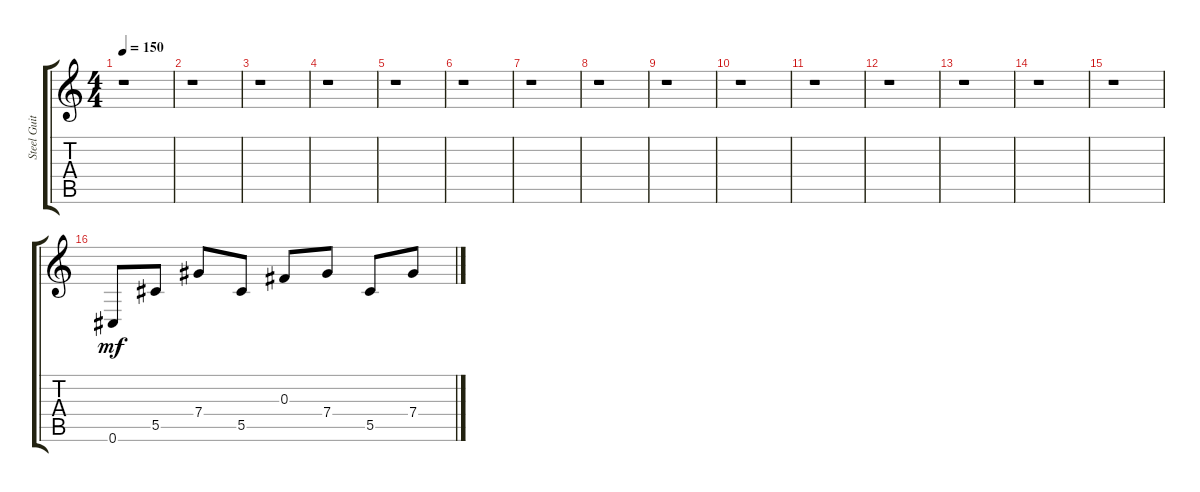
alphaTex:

\track ("Steel Guitar" "Steel Guit") {instrument distortionguitar}
\staff {score tabs}
\tuning (Eb4 Bb3 Gb3 Db3 Ab2 Db2) {hide}
\ts (4 4)
\tempo 150
\clef g2
\ks c
r.1{dy mf} |
r.1 |
r.1 |
r.1 |
r.1 |
r.1 |
r.1 |
r.1 |
r.1 |
r.1 |
r.1 |
r.1 |
r.1 |
r.1 |
r.1 |
0.6.8 5.5.8 7.4.8 5.5.8 0.3.8 7.4.8 5.5.8 7.4.8
